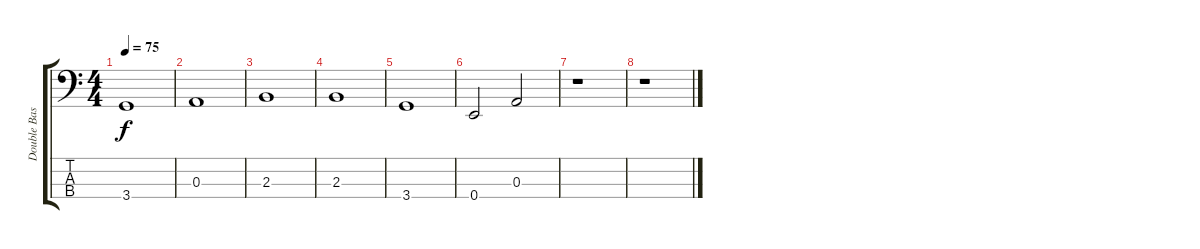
\track ("Double Bass" "Double Bas") {instrument contrabass}
\staff {score tabs}
\tuning (G2 D2 A1 E1) {hide}
\ts (4 4)
\tempo 75
\clef f4
\ks c
3.4.1{dy f} |
0.3.1 |
2.3.1 |
2.3.1 |
3.4.1 |
0.4.2 0.3.2 |
r.1 |
r.1
